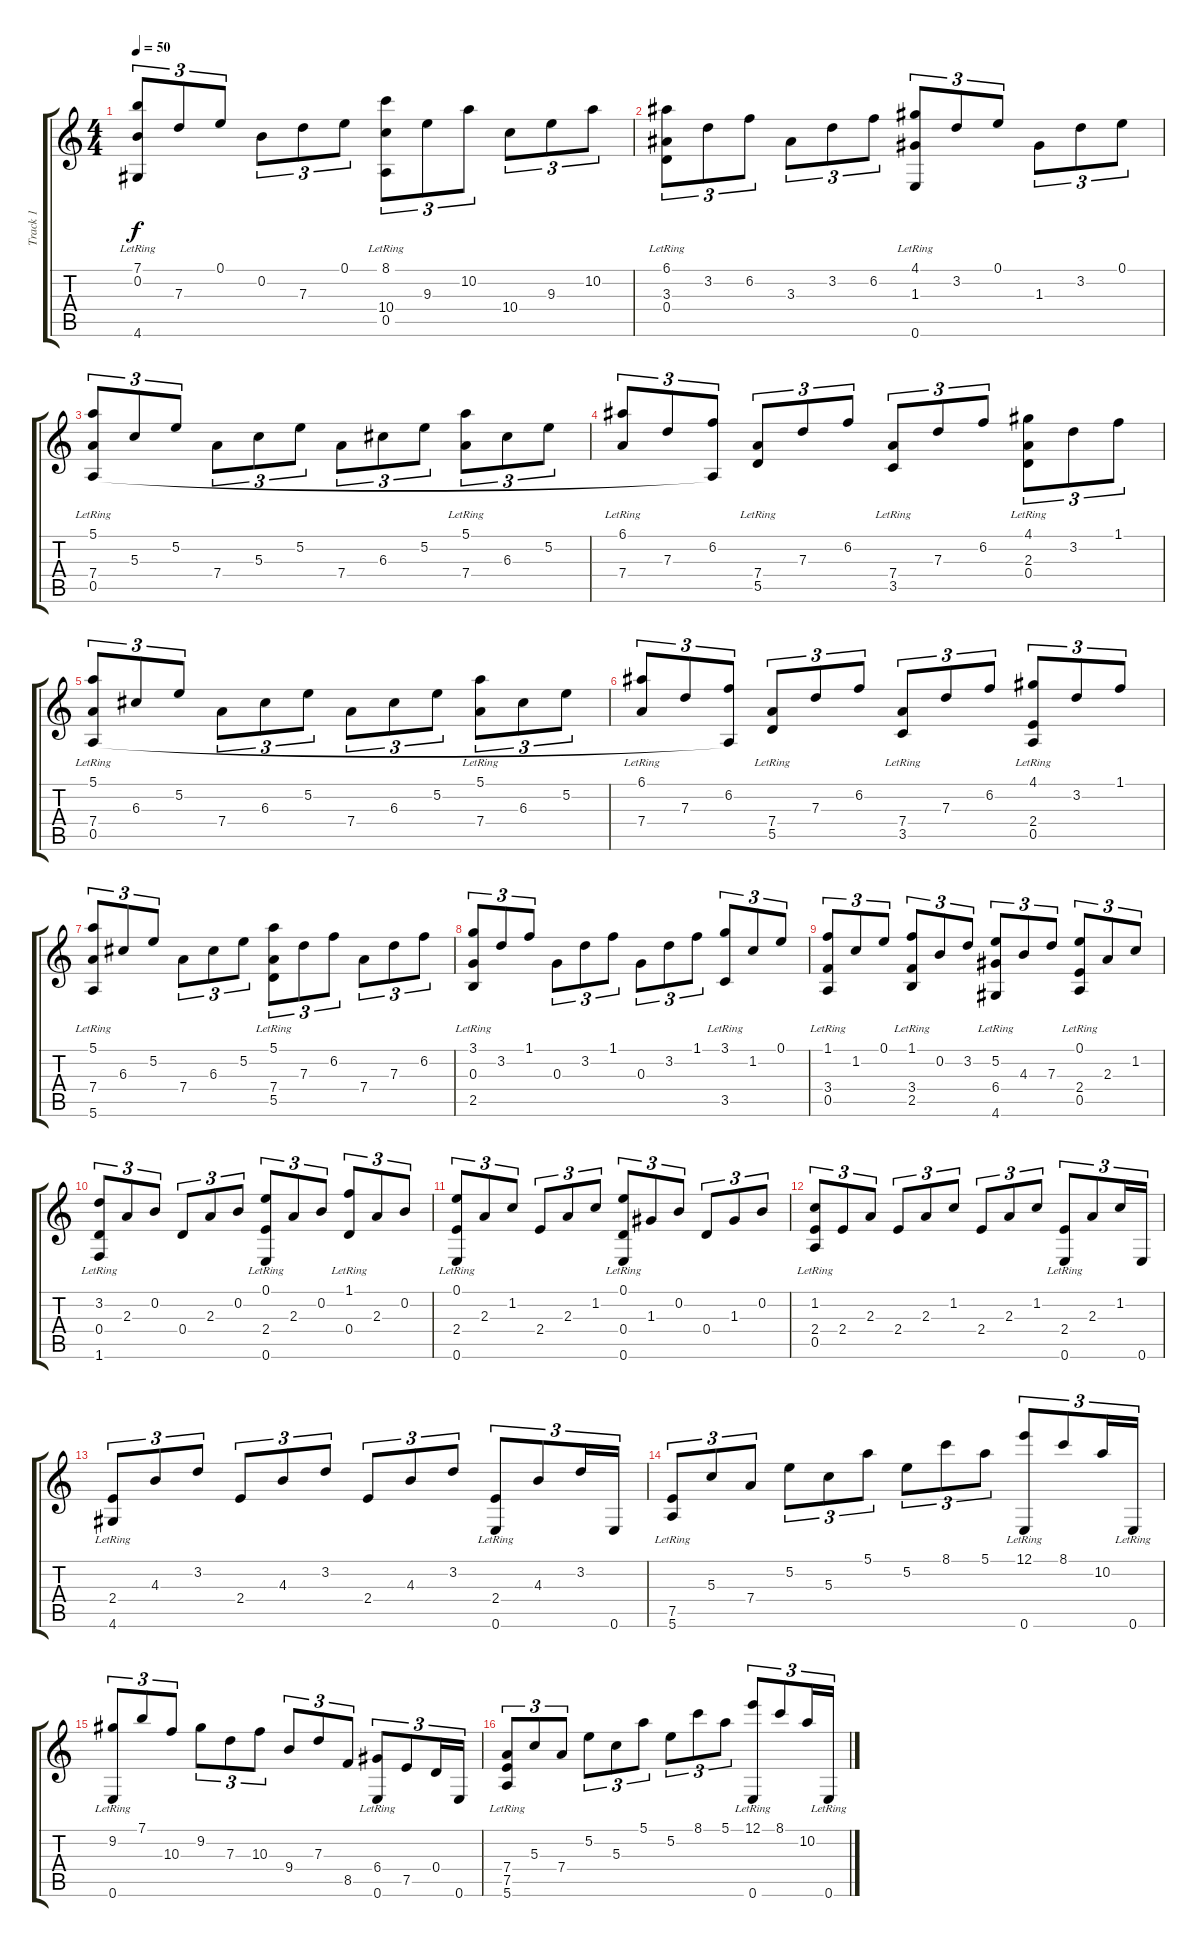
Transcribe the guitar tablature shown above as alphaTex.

\track ("Track 1" "Track 1") {instrument acousticguitarnylon}
\staff {score tabs}
\tuning (E4 B3 G3 D3 A2 E2) {hide}
\ts (4 4)
\tempo 50
\clef g2
\ks c
(7.1{lr} 0.2{lr} 4.6{lr}).8{tu (3 2) dy f} 7.3.8{tu (3 2)} 0.1.8{tu (3 2)} 0.2.8{tu (3 2)} 7.3.8{tu (3 2)} 0.1.8{tu (3 2)} (8.1{lr} 10.4{lr} 0.5{lr}).8{tu (3 2)} 9.3.8{tu (3 2)} 10.2.8{tu (3 2)} 10.4.8{tu (3 2)} 9.3.8{tu (3 2)} 10.2.8{tu (3 2)} |
(6.1{lr} 3.3{lr} 0.4{lr}).8{tu (3 2)} 3.2.8{tu (3 2)} 6.2.8{tu (3 2)} 3.3.8{tu (3 2)} 3.2.8{tu (3 2)} 6.2.8{tu (3 2)} (4.1{lr} 1.3{lr} 0.6{lr}).8{tu (3 2)} 3.2.8{tu (3 2)} 0.1.8{tu (3 2)} 1.3.8{tu (3 2)} 3.2.8{tu (3 2)} 0.1.8{tu (3 2)} |
(5.1{lr} 7.4{lr} 0.5{lr}).8{tu (3 2)} 5.3.8{tu (3 2)} 5.2.8{tu (3 2)} 7.4.8{tu (3 2)} 5.3.8{tu (3 2)} 5.2.8{tu (3 2)} 7.4.8{tu (3 2)} 6.3.8{tu (3 2)} 5.2.8{tu (3 2)} (5.1{lr} 7.4{lr}).8{tu (3 2)} 6.3.8{tu (3 2)} 5.2.8{tu (3 2)} |
(6.1{lr} 7.4{lr}).8{tu (3 2)} 7.3.8{tu (3 2)} (6.2 0.5{t}).8{tu (3 2)} (7.4{lr} 5.5{lr}).8{tu (3 2)} 7.3.8{tu (3 2)} 6.2.8{tu (3 2)} (7.4{lr} 3.5{lr}).8{tu (3 2)} 7.3.8{tu (3 2)} 6.2.8{tu (3 2)} (4.1{lr} 2.3{lr} 0.4{lr}).8{tu (3 2)} 3.2.8{tu (3 2)} 1.1.8{tu (3 2)} |
(5.1{lr} 7.4{lr} 0.5{lr}).8{tu (3 2)} 6.3.8{tu (3 2)} 5.2.8{tu (3 2)} 7.4.8{tu (3 2)} 6.3.8{tu (3 2)} 5.2.8{tu (3 2)} 7.4.8{tu (3 2)} 6.3.8{tu (3 2)} 5.2.8{tu (3 2)} (5.1{lr} 7.4{lr}).8{tu (3 2)} 6.3.8{tu (3 2)} 5.2.8{tu (3 2)} |
(6.1{lr} 7.4{lr}).8{tu (3 2)} 7.3.8{tu (3 2)} (6.2 0.5{t}).8{tu (3 2)} (7.4{lr} 5.5{lr}).8{tu (3 2)} 7.3.8{tu (3 2)} 6.2.8{tu (3 2)} (7.4 3.5{lr}).8{tu (3 2)} 7.3.8{tu (3 2)} 6.2.8{tu (3 2)} (4.1{lr} 2.4{lr} 0.5{lr}).8{tu (3 2)} 3.2.8{tu (3 2)} 1.1.8{tu (3 2)} |
(5.1{lr} 7.4{lr} 5.6{lr}).8{tu (3 2)} 6.3.8{tu (3 2)} 5.2.8{tu (3 2)} 7.4.8{tu (3 2)} 6.3.8{tu (3 2)} 5.2.8{tu (3 2)} (5.1{lr} 7.4{lr} 5.5{lr}).8{tu (3 2)} 7.3.8{tu (3 2)} 6.2.8{tu (3 2)} 7.4.8{tu (3 2)} 7.3.8{tu (3 2)} 6.2.8{tu (3 2)} |
(3.1{lr} 0.3{lr} 2.5{lr}).8{tu (3 2)} 3.2.8{tu (3 2)} 1.1.8{tu (3 2)} 0.3.8{tu (3 2)} 3.2.8{tu (3 2)} 1.1.8{tu (3 2)} 0.3.8{tu (3 2)} 3.2.8{tu (3 2)} 1.1.8{tu (3 2)} (3.1{lr} 3.5{lr}).8{tu (3 2)} 1.2.8{tu (3 2)} 0.1.8{tu (3 2)} |
(1.1{lr} 3.4{lr} 0.5{lr}).8{tu (3 2)} 1.2.8{tu (3 2)} 0.1.8{tu (3 2)} (1.1{lr} 3.4{lr} 2.5{lr}).8{tu (3 2)} 0.2.8{tu (3 2)} 3.2.8{tu (3 2)} (5.2{lr} 6.4{lr} 4.6{lr}).8{tu (3 2)} 4.3.8{tu (3 2)} 7.3.8{tu (3 2)} (0.1{lr} 2.4{lr} 0.5{lr}).8{tu (3 2)} 2.3.8{tu (3 2)} 1.2.8{tu (3 2)} |
(3.2{lr} 0.4{lr} 1.6{lr}).8{tu (3 2)} 2.3.8{tu (3 2)} 0.2.8{tu (3 2)} 0.4.8{tu (3 2)} 2.3.8{tu (3 2)} 0.2.8{tu (3 2)} (0.1{lr} 2.4{lr} 0.6{lr}).8{tu (3 2)} 2.3.8{tu (3 2)} 0.2.8{tu (3 2)} (1.1{lr} 0.4{lr}).8{tu (3 2)} 2.3.8{tu (3 2)} 0.2.8{tu (3 2)} |
(0.1{lr} 2.4{lr} 0.6{lr}).8{tu (3 2)} 2.3.8{tu (3 2)} 1.2.8{tu (3 2)} 2.4.8{tu (3 2)} 2.3.8{tu (3 2)} 1.2.8{tu (3 2)} (0.1{lr} 0.4{lr} 0.6{lr}).8{tu (3 2)} 1.3.8{tu (3 2)} 0.2.8{tu (3 2)} 0.4.8{tu (3 2)} 1.3.8{tu (3 2)} 0.2.8{tu (3 2)} |
(1.2{lr} 2.4{lr} 0.5{lr}).8{tu (3 2)} 2.4.8{tu (3 2)} 2.3.8{tu (3 2)} 2.4.8{tu (3 2)} 2.3.8{tu (3 2)} 1.2.8{tu (3 2)} 2.4.8{tu (3 2)} 2.3.8{tu (3 2)} 1.2.8{tu (3 2)} (2.4 0.6{lr}).8{tu (3 2)} 2.3.8{tu (3 2)} 1.2.16{tu (3 2)} 0.6.16{tu (3 2)} |
(2.4{lr} 4.6{lr}).8{tu (3 2)} 4.3.8{tu (3 2)} 3.2.8{tu (3 2)} 2.4.8{tu (3 2)} 4.3.8{tu (3 2)} 3.2.8{tu (3 2)} 2.4.8{tu (3 2)} 4.3.8{tu (3 2)} 3.2.8{tu (3 2)} (2.4{lr} 0.6{lr}).8{tu (3 2)} 4.3.8{tu (3 2)} 3.2.16{tu (3 2)} 0.6.16{tu (3 2)} |
(7.5{lr} 5.6{lr}).8{tu (3 2)} 5.3.8{tu (3 2)} 7.4.8{tu (3 2)} 5.2.8{tu (3 2)} 5.3.8{tu (3 2)} 5.1.8{tu (3 2)} 5.2.8{tu (3 2)} 8.1.8{tu (3 2)} 5.1.8{tu (3 2)} (12.1 0.6{lr}).8{tu (3 2)} 8.1.8{tu (3 2)} 10.2.16{tu (3 2)} 0.6{lr}.16{tu (3 2)} |
(9.2{lr} 0.6{lr}).8{tu (3 2)} 7.1.8{tu (3 2)} 10.3.8{tu (3 2)} 9.2.8{tu (3 2)} 7.3.8{tu (3 2)} 10.3.8{tu (3 2)} 9.4.8{tu (3 2)} 7.3.8{tu (3 2)} 8.5.8{tu (3 2)} (6.4{lr} 0.6{lr}).8{tu (3 2)} 7.5.8{tu (3 2)} 0.4.16{tu (3 2)} 0.6.16{tu (3 2)} |
(7.4{lr} 7.5{lr} 5.6{lr}).8{tu (3 2)} 5.3.8{tu (3 2)} 7.4.8{tu (3 2)} 5.2.8{tu (3 2)} 5.3.8{tu (3 2)} 5.1.8{tu (3 2)} 5.2.8{tu (3 2)} 8.1.8{tu (3 2)} 5.1.8{tu (3 2)} (12.1 0.6{lr}).8{tu (3 2)} 8.1.8{tu (3 2)} 10.2.16{tu (3 2)} 0.6{lr}.16{tu (3 2)}
